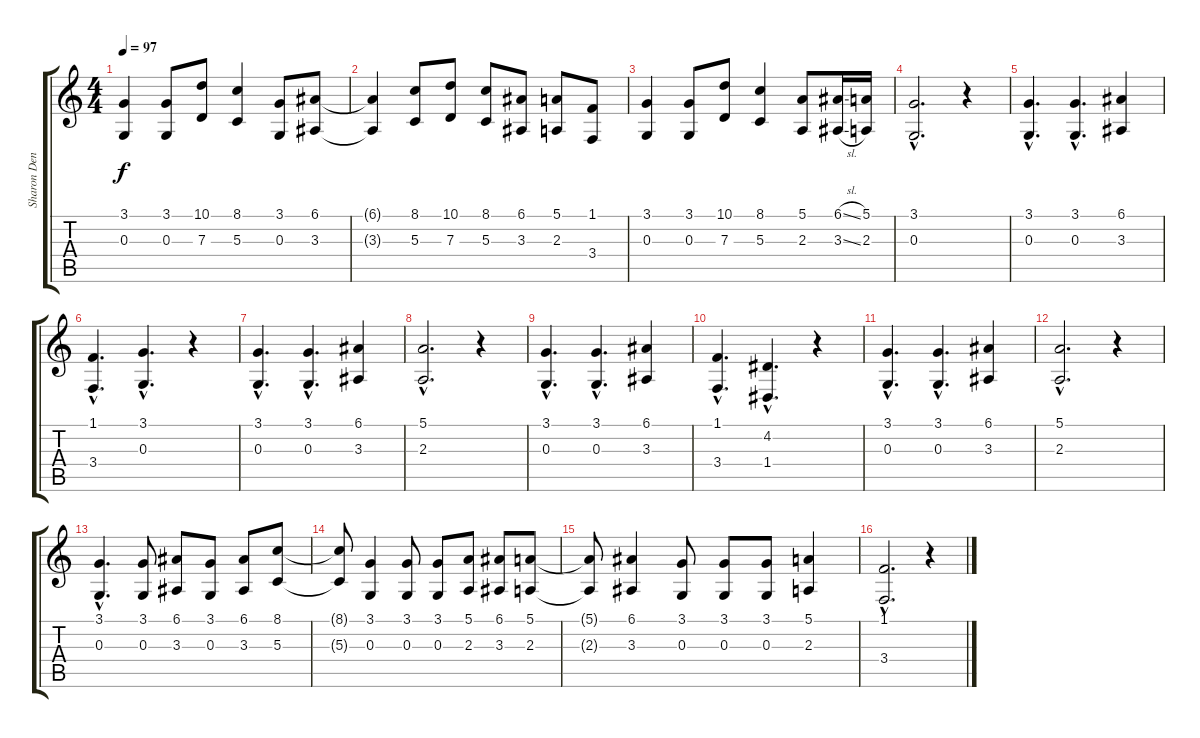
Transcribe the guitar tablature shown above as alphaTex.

\track ("Sharon Den Adel (Vocal)" "Sharon Den") {instrument lead2sawtooth}
\staff {score tabs}
\tuning (E4 B3 G3 D3 A2 E2) {hide}
\ts (4 4)
\tempo 97
\clef g2
\ks c
(3.1 0.3).4{dy f} (3.1 0.3).8 (10.1 7.3).8 (8.1 5.3).4 (3.1 0.3).8 (6.1 3.3).8 |
(6.1{t} 3.3{t}).4 (8.1 5.3).8 (10.1 7.3).8 (8.1 5.3).8 (6.1 3.3).8 (5.1 2.3).8 (1.1 3.4).8 |
(3.1 0.3).4 (3.1 0.3).8 (10.1 7.3).8 (8.1 5.3).4 (5.1 2.3).8 (6.1{sl} 3.3{sl}).16 (5.1 2.3).16 |
(3.1{hac} 0.3{hac}).2{d} r.4 |
(3.1{hac} 0.3{hac}).4{d} (3.1{hac} 0.3{hac}).4{d} (6.1 3.3).4 |
(1.1{hac} 3.4{hac}).4{d} (3.1{hac} 0.3{hac}).4{d} r.4 |
(3.1{hac} 0.3{hac}).4{d} (3.1{hac} 0.3{hac}).4{d} (6.1 3.3).4 |
(5.1{hac} 2.3{hac}).2{d} r.4 |
(3.1{hac} 0.3{hac}).4{d} (3.1{hac} 0.3{hac}).4{d} (6.1 3.3).4 |
(1.1{hac} 3.4{hac}).4{d} (4.2{hac} 1.4{hac}).4{d} r.4 |
(3.1{hac} 0.3{hac}).4{d} (3.1{hac} 0.3{hac}).4{d} (6.1 3.3).4 |
(5.1{hac} 2.3{hac}).2{d} r.4 |
(3.1{hac} 0.3{hac}).4{d} (3.1 0.3).8 (6.1 3.3).8 (3.1 0.3).8 (6.1 3.3).8 (8.1 5.3).8 |
(8.1{t} 5.3{t}).8 (3.1 0.3).4 (3.1 0.3).8 (3.1 0.3).8 (5.1 2.3).8 (6.1 3.3).8 (5.1 2.3).8 |
(5.1{t} 2.3{t}).8 (6.1 3.3).4 (3.1 0.3).8 (3.1 0.3).8 (3.1 0.3).8 (5.1 2.3).4 |
(1.1{hac} 3.4{hac}).2{d} r.4
